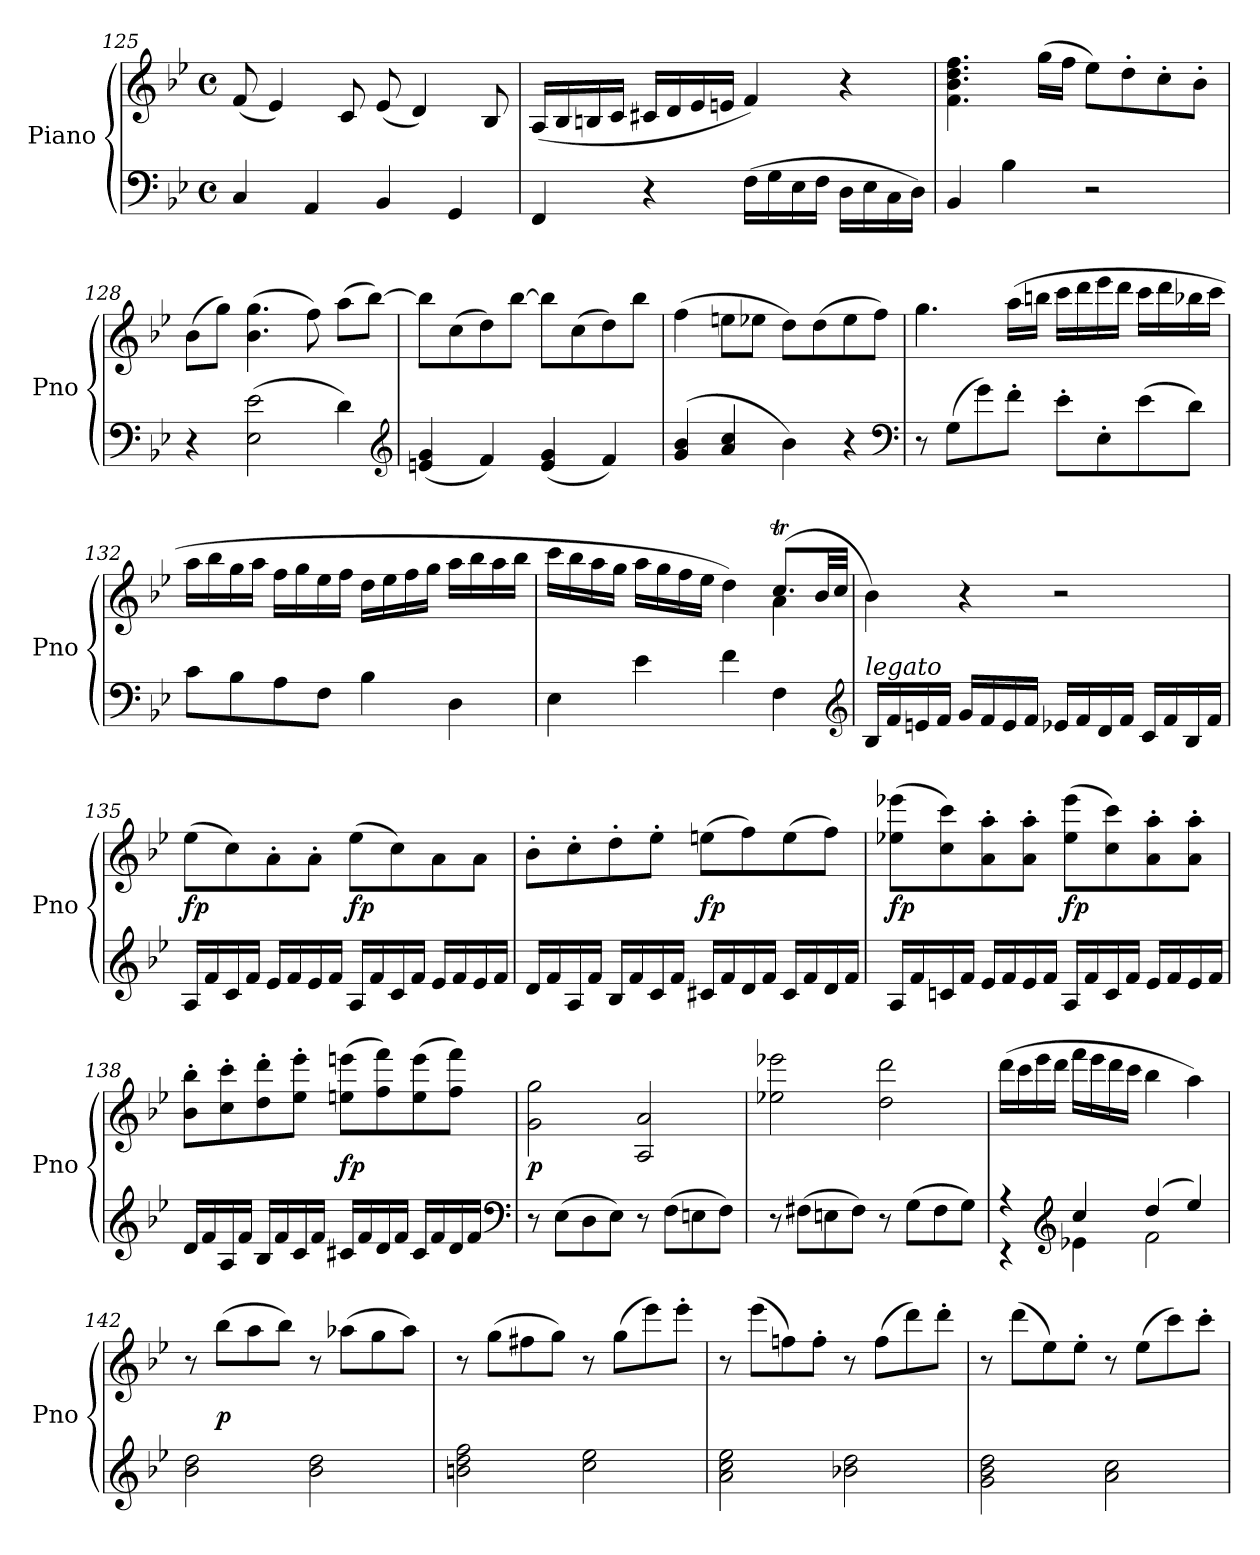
**kern	**kern	**dynam
*part1	*part1	*part1
*staff2	*staff1	*staff1/2
*I"Piano	*	*
*I'Pno	*	*
*clefF4	*clefG2	*
*k[b-e-]	*k[b-e-]	*
*B-:	*B-:	*
*M4/4	*M4/4	*
*met(c)	*met(c)	*
=125	=125	=125
4C	(8f	.
.	4e-)	.
4AA	.	.
.	8c	.
4BB-	(8e-	.
.	4d)	.
4GG	.	.
.	8B-	.
=126	=126	=126
4FF	(16ALL	.
.	16B-	.
.	16Bn	.
.	16cJJ	.
4r	16c#XLL	.
.	16d	.
.	16e-	.
.	16enJJ	.
(16FLL	4f)	.
16G	.	.
16E-	.	.
16FJJ	.	.
16DLL	4r	.
16E-	.	.
16C	.	.
16DJJ)	.	.
=127	=127	=127
4BB-	4.f 4.b- 4.dd 4.ff	.
4B-	.	.
.	(16ggLL	.
.	16ffJJ	.
2r	8ee-L)	.
.	8dd'	.
.	8cc'	.
.	8b-'J	.
=128	=128	=128
4r	(8b-L	.
.	8ggJ)	.
(2E- 2e-	(4.b- 4.gg	.
.	8ff)	.
4d)	(8aaL	.
.	[8bb-J)	.
*clefG2	*	*
=129	=129	=129
(4en 4g	8bb-L]	.
.	(8cc	.
4f)	8dd)	.
.	[8bb-J	.
(4e 4g	8bb-L]	.
.	(8cc	.
4f)	8dd)	.
.	8bb-J	.
=130	=130	=130
(<4g 4b-	(4ff	.
4a/ 4cc/	8eenL	.
.	8ee-XJ	.
4b-)	8ddL)	.
.	(8dd	.
4r	8ee-	.
.	8ffJ)	.
*clefF4	*	*
=131	=131	=131
8r	4.gg	.
(8GL	.	.
8g)	.	.
8f'J	(16aaLL	.
.	16bbnJJ	.
8e-'L	16cccLL	.
.	16ddd	.
8E-'	16eee-	.
.	16dddJJ	.
(8e-	16cccLL	.
.	16ddd	.
8dJ)	16bb-X	.
.	16cccJJ	.
=132	=132	=132
8cL	16aaLL	.
.	16bb-	.
8B-	16gg	.
.	16aaJJ	.
8A	16ffLL	.
.	16gg	.
8FJ	16ee-	.
.	16ffJJ	.
4B-	16ddLL	.
.	16ee-	.
.	16ff	.
.	16ggJJ	.
4D	16aaLL	.
.	16bb-	.
.	16aa	.
.	16bb-JJ	.
=133	=133	=133
*	*^	*
4E-	16cccLL	2.ryy	.
.	16bb-	.	.
.	16aa	.	.
.	16ggJJ	.	.
4e-	16aaLL	.	.
.	16gg	.	.
.	16ff	.	.
.	16ee-JJ	.	.
4f	4dd)	.	.
4F	(8.ccTL	4a	.
.	32b-LL	.	.
.	32ccJJJ	.	.
*	*v	*v	*
*clefG2	*	*
=134	=134	=134
!LO:TX:a:i:t=legato	!	!
16B-LL	4b-)	.
16f	.	.
16en	.	.
16fJJ	.	.
16gLL	4r	.
16f	.	.
16e	.	.
16fJJ	.	.
16e-XLL	2r	.
16f	.	.
16d	.	.
16fJJ	.	.
16cLL	.	.
16f	.	.
16B-	.	.
16fJJ	.	.
=135	=135	=135
16ALL	(8ee-L	fp
16f	.	.
16c	8cc)	.
16fJJ	.	.
16e-LL	8a'	.
16f	.	.
16e-	8a'J	.
16fJJ	.	.
16ALL	(8ee-L	fp
16f	.	.
16c	8cc)	.
16fJJ	.	.
16e-LL	8a	.
16f	.	.
16e-	8aJ	.
16fJJ	.	.
=136	=136	=136
16dLL	8b-'L	.
16f	.	.
16A	8cc'	.
16fJJ	.	.
16B-LL	8dd'	.
16f	.	.
16c	8ee-'J	.
16fJJ	.	.
16c#XLL	(8eenL	fp
16f	.	.
16d	8ff)	.
16fJJ	.	.
16c#LL	(8ee	.
16f	.	.
16d	8ffJ)	.
16fJJ	.	.
=137	=137	=137
16ALL	(8ee-X 8eee-XL	fp
16f	.	.
16cn	8cc 8ccc)	.
16fJJ	.	.
16e-LL	8a' 8aa'	.
16f	.	.
16e-	8a' 8aa'J	.
16fJJ	.	.
16ALL	(8ee- 8eee-L	fp
16f	.	.
16c	8cc 8ccc)	.
16fJJ	.	.
16e-LL	8a' 8aa'	.
16f	.	.
16e-	8a' 8aa'J	.
16fJJ	.	.
=138	=138	=138
16dLL	8b-' 8bb-'L	.
16f	.	.
16A	8cc' 8ccc'	.
16fJJ	.	.
16B-LL	8dd' 8ddd'	.
16f	.	.
16c	8ee-' 8eee-'J	.
16fJJ	.	.
16c#XLL	(8een 8eeenL	fp
16f	.	.
16d	8ff 8fff)	.
16fJJ	.	.
16c#LL	(8ee 8eee	.
16f	.	.
16d	8ff 8fffJ)	.
16fJJ	.	.
*clefF4	*	*
=139	=139	=139
8r	2g 2gg	p
(8E-L	.	.
8D	.	.
8E-J)	.	.
8r	2A 2a	.
(8FL	.	.
8En	.	.
8FJ)	.	.
=140	=140	=140
8r	2ee-X 2eee-X	.
(8F#XL	.	.
8En	.	.
8F#J)	.	.
8r	2dd 2ddd	.
(8GL	.	.
8F#	.	.
8GJ)	.	.
=141	=141	=141
*^	*	*
4r	4r	(16dddLL	.
.	.	16ccc	.
.	.	16eee-	.
.	.	16dddJJ	.
*clefG2	*	*	*
4cc	4e-X	16fffLL	.
.	.	16eee-	.
.	.	16ddd	.
.	.	16cccJJ	.
(4dd	2f	4bb-	.
4ee-)	.	4aa)	.
*v	*v	*	*
=142	=142	=142
2b- 2dd	8r	.
.	(8bb-L	p
.	8aa	.
.	8bb-J)	.
2b- 2dd	8r	.
.	(8aa-XL	.
.	8gg	.
.	8aa-J)	.
=143	=143	=143
2bn 2dd 2ff	8r	.
.	(8ggL	.
.	8ff#X	.
.	8ggJ)	.
2cc 2ee-	8r	.
.	(8ggL	.
.	8eee-)	.
.	8eee-'J	.
=144	=144	=144
2a 2cc 2ee-	8r	.
.	(8eee-L	.
.	8ffn)	.
.	8ff'J	.
2b-X 2dd	8r	.
.	(8ffL	.
.	8ddd)	.
.	8ddd'J	.
=145	=145	=145
2g 2b- 2dd	8r	.
.	(8dddL	.
.	8ee-)	.
.	8ee-'J	.
2a 2cc	8r	.
.	(8ee-L	.
.	8ccc)	.
.	8ccc'J	.
=	=	=
*-	*-	*-
